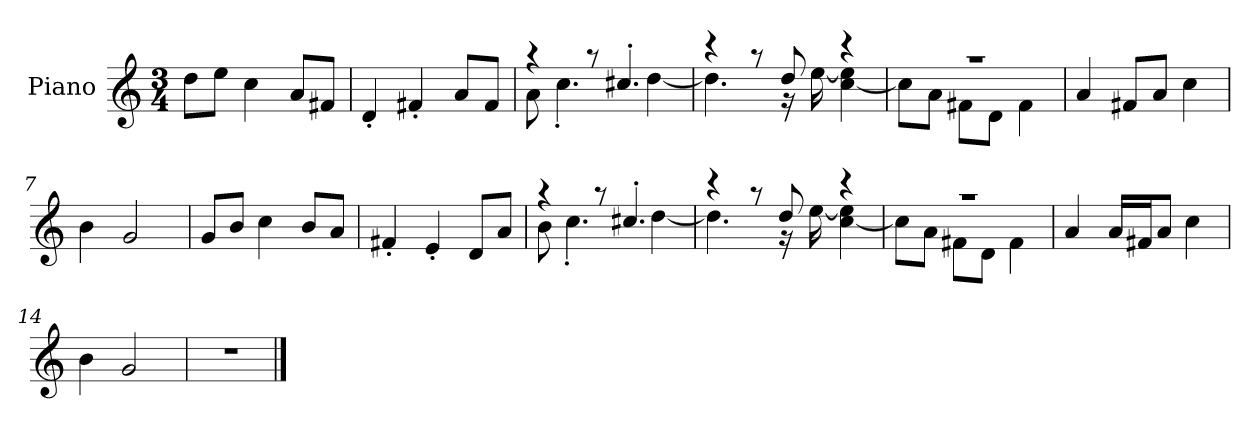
**kern
*part1
*staff1
*I"Piano
*I'P-no
*clefG2
*k[]
*M3/4
*MM177
=1
8dd\L
8ee\J
4cc\
8a/L
8f#X/J
=2
4d'/
4f#X'/
8a/L
8f#/J
=3
*^
4r	8a\
.	4.cc'\
8r	.
4.cc#X'/	.
.	[4dd\
=4	=4
4r	4.dd\]
8r	.
8dd/	16r
.	[16ee\
4r	[4cc\ 4ee\]
=5	=5
2.r	8cc\L]
.	8a\J
.	8f#X\L
.	8d\J
.	4f#\
*v	*v
=6
4a/
8f#X/L
8a/J
4cc\
=7
4b\
2g/
!!LO:LB:g=z
=8
8g/L
8b/J
4cc\
8b/L
8a/J
=9
4f#X'/
4e'/
8d/L
8a/J
=10
*^
4r	8b\
.	4.cc'\
8r	.
4.cc#X'/	.
.	[4dd\
=11	=11
4r	4.dd\]
8r	.
8dd/	16r
.	[16ee\
4r	[4cc\ 4ee\]
=12	=12
2.r	8cc\L]
.	8a\J
.	8f#X\L
.	8d\J
.	4f#\
*v	*v
=13
4a/
16a/LL
16f#X/J
8a/J
4cc\
=14
4b\
2g/
=15
2.r
==
*-
